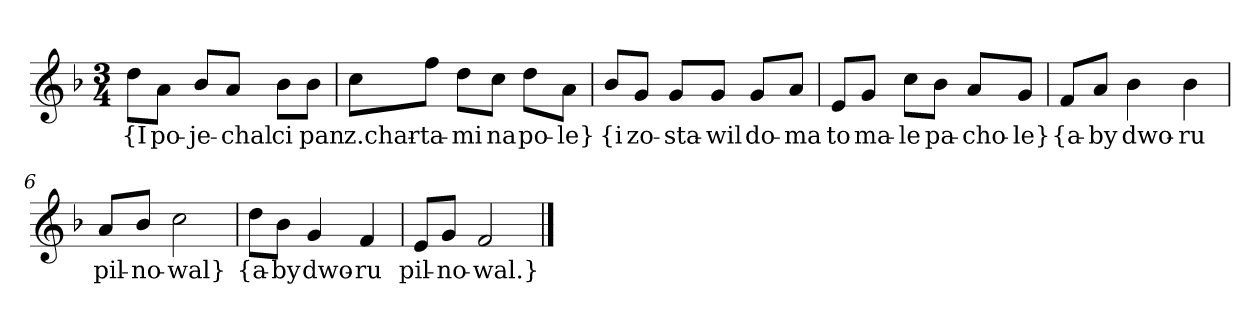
**kern	**text
*part1	*part1
*staff1	*staff1
*clefG2	*
*k[b-]	*
*F:	*
*M3/4	*
=	=
8dd\L	{I
8a\J	po-
8b-/L	-je-
8a/J	-chal
8b-\L	ci
8b-\J	pan
=2	=2
8cc\L	z.char-
8ff\J	-ta-
8dd\L	-mi
8cc\J	na
8dd\L	po-
8a\J	-le}
=3y	=3y
8b-/L	{i
8g/J	zo-
8g/L	-sta-
8g/J	-wil
8g/L	do-
8a/J	-ma
=4	=4
8e/L	to
8g/J	ma-
8cc\L	-le
8b-\J	pa-
8a/L	-cho-
8g/J	-le}
=5y	=5y
8f/L	{a-
8a/J	-by
4b-	dwo-
4b-	-ru
=6	=6
8a/L	pil-
8b-/J	-no-
2cc	-wal}
=7y	=7y
8dd\L	{a-
8b-\J	-by
4g	dwo-
4f	-ru
=8	=8
8e/L	pil-
8g/J	-no-
2f	-wal.}
==	==
*-	*-
